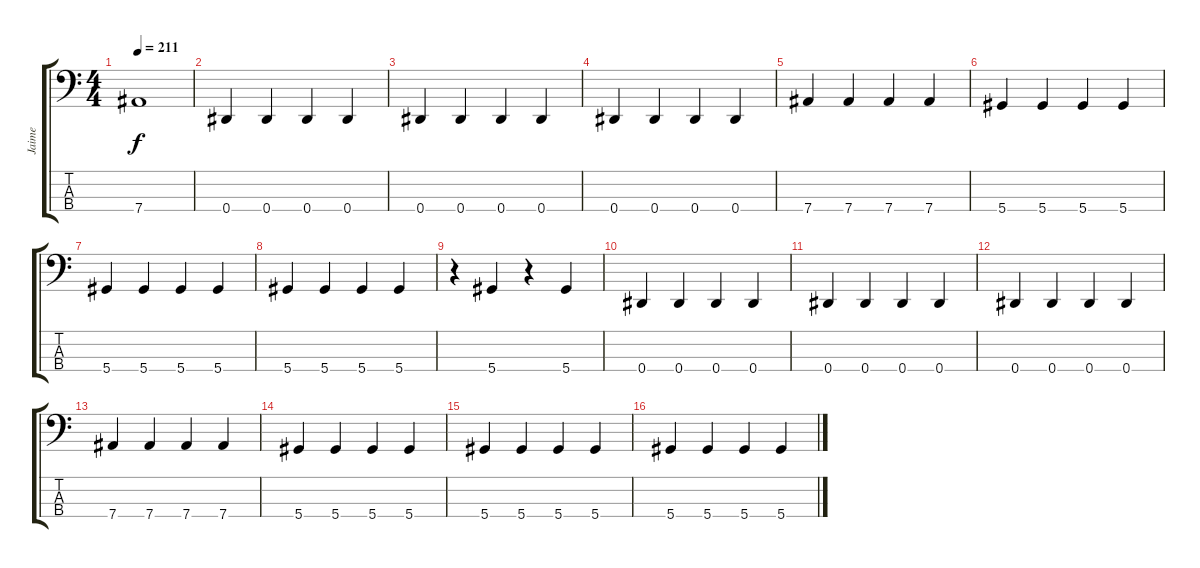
\track ("Jaime" "Jaime") {instrument electricbassfinger}
\staff {score tabs}
\tuning (Gb2 Db2 Ab1 Eb1) {hide}
\ts (4 4)
\tempo 211
\clef f4
\ks c
7.4{t}.1{dy f} |
0.4.4 0.4.4 0.4.4 0.4.4 |
0.4.4 0.4.4 0.4.4 0.4.4 |
0.4.4 0.4.4 0.4.4 0.4.4 |
7.4.4 7.4.4 7.4.4 7.4.4 |
5.4.4 5.4.4 5.4.4 5.4.4 |
5.4.4 5.4.4 5.4.4 5.4.4 |
5.4.4 5.4.4 5.4.4 5.4.4 |
r.4 5.4.4 r.4 5.4.4 |
0.4.4 0.4.4 0.4.4 0.4.4 |
0.4.4 0.4.4 0.4.4 0.4.4 |
0.4.4 0.4.4 0.4.4 0.4.4 |
7.4.4 7.4.4 7.4.4 7.4.4 |
5.4.4 5.4.4 5.4.4 5.4.4 |
5.4.4 5.4.4 5.4.4 5.4.4 |
5.4.4 5.4.4 5.4.4 5.4.4
